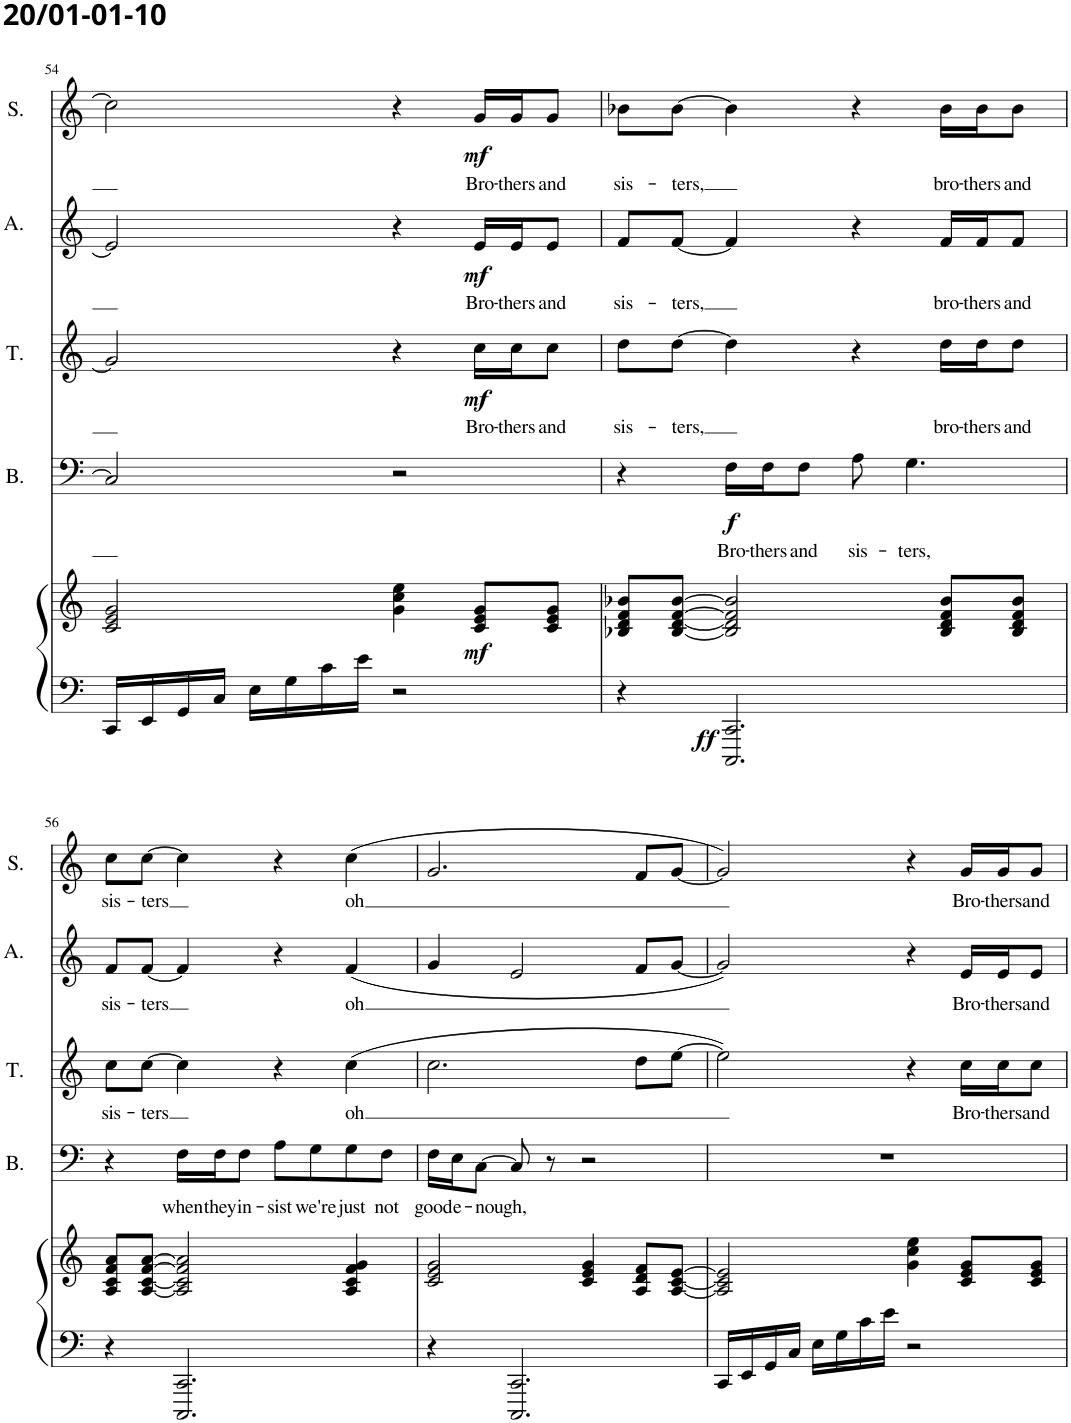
**kern	**kern	**dynam	**kern	**text	**dynam	**kern	**text	**dynam	**kern	**text	**dynam	**kern	**text	**dynam
*part5	*part5	*part5	*part4	*part4	*part4	*part3	*part3	*part3	*part2	*part2	*part2	*part1	*part1	*part1
*staff6	*staff5	*staff5/6	*staff4	*staff4	*staff4	*staff3	*staff3	*staff3	*staff2	*staff2	*staff2	*staff1	*staff1	*staff1
*I"Piano	*	*	*I"Bas	*	*	*I"Tenor	*	*	*I"Alt	*	*	*I"Sopraan	*	*
*I'Pno	*	*	*I'B.	*	*	*I'T.	*	*	*I'A.	*	*	*I'S.	*	*
!!LO:PB:g=z
*clefF4	*clefG2	*	*clefF4	*	*	*clefG2	*	*	*clefG2	*	*	*clefG2	*	*
*k[]	*k[]	*	*k[]	*	*	*k[]	*	*	*k[]	*	*	*k[]	*	*
*M4/4	*M4/4	*	*M4/4	*	*	*M4/4	*	*	*M4/4	*	*	*M4/4	*	*
*met(c)	*met(c)	*	*met(c)	*	*	*met(c)	*	*	*met(c)	*	*	*met(c)	*	*
=54	=54	=54	=54	=54	=54	=54	=54	=54	=54	=54	=54	=54	=54	=54
16CC/LL	2c/ 2e/ 2g/	.	2C/]	.	.	2g/]	.	.	2e/]	.	.	2cc\]	.	.
16EE/	.	.	.	.	.	.	.	.	.	.	.	.	.	.
16GG/	.	.	.	.	.	.	.	.	.	.	.	.	.	.
16C/JJ	.	.	.	.	.	.	.	.	.	.	.	.	.	.
16E\LL	.	.	.	.	.	.	.	.	.	.	.	.	.	.
16G\	.	.	.	.	.	.	.	.	.	.	.	.	.	.
16c\	.	.	.	.	.	.	.	.	.	.	.	.	.	.
16e\JJ	.	.	.	.	.	.	.	.	.	.	.	.	.	.
2r	4g\ 4cc\ 4ee\	.	2r	.	.	4r	.	.	4r	.	.	4r	.	.
!	!	!LO:DY:b	!	!	!	!	!LO:LY:b	!LO:DY:b	!	!LO:LY:b	!LO:DY:b	!	!LO:LY:b	!LO:DY:b
.	8c/ 8e/ 8g/L	mf	.	.	.	16cc\LL	Bro-	mf	16e/LL	Bro-	mf	16g/LL	Bro-	mf
!	!	!	!	!	!	!	!LO:LY:b	!	!	!LO:LY:b	!	!	!LO:LY:b	!
.	.	.	.	.	.	16cc\J	-thers	.	16e/J	-thers	.	16g/J	-thers	.
!	!	!	!	!	!	!	!LO:LY:b	!	!	!LO:LY:b	!	!	!LO:LY:b	!
.	8c/ 8e/ 8g/J	.	.	.	.	8cc\J	and	.	8e/J	and	.	8g/J	and	.
=55	=55	=55	=55	=55	=55	=55	=55	=55	=55	=55	=55	=55	=55	=55
!	!	!	!	!	!	!	!LO:LY:b	!	!	!LO:LY:b	!	!	!LO:LY:b	!
4r	8B-X/ 8d/ 8f/ 8b-X/L	.	4r	.	.	8dd\L	sis-	.	8f/L	sis-	.	8b-X\L	sis-	.
!	!	!	!	!	!	!	!LO:LY:b	!	!	!LO:LY:b	!	!	!LO:LY:b	!
.	[8B-/ [8d/ [8f/ [8b-/J	.	.	.	.	[8dd\J	-ters,	.	[8f/J	-ters,	.	[8b-\J	-ters,	.
!	!	!LO:DY:b=2	!	!LO:LY:b	!LO:DY:b	!	!	!	!	!	!	!	!	!
2.CCC/ 2.CC/	2B-/] 2d/] 2f/] 2b-/]	ff	16F\LL	Bro-	f	4dd\]	.	.	4f/]	.	.	4b-\]	.	.
!	!	!	!	!LO:LY:b	!	!	!	!	!	!	!	!	!	!
.	.	.	16F\J	-thers	.	.	.	.	.	.	.	.	.	.
!	!	!	!	!LO:LY:b	!	!	!	!	!	!	!	!	!	!
.	.	.	8F\J	and	.	.	.	.	.	.	.	.	.	.
!	!	!	!	!LO:LY:b	!	!	!	!	!	!	!	!	!	!
.	.	.	8A\	sis-	.	4r	.	.	4r	.	.	4r	.	.
!	!	!	!	!LO:LY:b	!	!	!	!	!	!	!	!	!	!
.	.	.	4.G\	-ters,	.	.	.	.	.	.	.	.	.	.
!	!	!	!	!	!	!	!LO:LY:b	!	!	!LO:LY:b	!	!	!LO:LY:b	!
.	8B-/ 8d/ 8f/ 8b-/L	.	.	.	.	16dd\LL	bro-	.	16f/LL	bro-	.	16b-\LL	bro-	.
!	!	!	!	!	!	!	!LO:LY:b	!	!	!LO:LY:b	!	!	!LO:LY:b	!
.	.	.	.	.	.	16dd\J	-thers	.	16f/J	-thers	.	16b-\J	-thers	.
!	!	!	!	!	!	!	!LO:LY:b	!	!	!LO:LY:b	!	!	!LO:LY:b	!
.	8B-/ 8d/ 8f/ 8b-/J	.	.	.	.	8dd\J	and	.	8f/J	and	.	8b-\J	and	.
!!LO:LB:g=z
=56	=56	=56	=56	=56	=56	=56	=56	=56	=56	=56	=56	=56	=56	=56
!	!	!	!	!	!	!	!LO:LY:b	!	!	!LO:LY:b	!	!	!LO:LY:b	!
4r	8A/ 8c/ 8f/ 8a/L	.	4r	.	.	8cc\L	sis-	.	8f/L	sis-	.	8cc\L	sis-	.
!	!	!	!	!	!	!	!LO:LY:b	!	!	!LO:LY:b	!	!	!LO:LY:b	!
.	[8A/ [8c/ [8f/ [8a/J	.	.	.	.	[8cc\J	-ters	.	[8f/J	-ters	.	[8cc\J	-ters	.
!	!	!	!	!LO:LY:b	!	!	!	!	!	!	!	!	!	!
2.CCC/ 2.CC/	2A/] 2c/] 2f/] 2a/]	.	16F\LL	when	.	4cc\]	.	.	4f/]	.	.	4cc\]	.	.
!	!	!	!	!LO:LY:b	!	!	!	!	!	!	!	!	!	!
.	.	.	16F\J	they	.	.	.	.	.	.	.	.	.	.
!	!	!	!	!LO:LY:b	!	!	!	!	!	!	!	!	!	!
.	.	.	8F\J	in-	.	.	.	.	.	.	.	.	.	.
!	!	!	!	!LO:LY:b	!	!	!	!	!	!	!	!	!	!
.	.	.	8A\L	-sist	.	4r	.	.	4r	.	.	4r	.	.
!	!	!	!	!LO:LY:b	!	!	!	!	!	!	!	!	!	!
.	.	.	8G\	we're	.	.	.	.	.	.	.	.	.	.
!	!	!	!	!LO:LY:b	!	!	!LO:LY:b	!	!	!LO:LY:b	!	!	!LO:LY:b	!
.	4A/ 4c/ 4f/ 4g/	.	8G\	just	.	(4cc\	oh	.	(4f/	oh	.	(4cc\	oh	.
!	!	!	!	!LO:LY:b	!	!	!	!	!	!	!	!	!	!
.	.	.	8F\J	not	.	.	.	.	.	.	.	.	.	.
=57	=57	=57	=57	=57	=57	=57	=57	=57	=57	=57	=57	=57	=57	=57
!	!	!	!	!LO:LY:b	!	!	!	!	!	!	!	!	!	!
4r	2c/ 2e/ 2g/	.	16F\LL	good	.	2.cc\	.	.	4g/	.	.	2.g/	.	.
!	!	!	!	!LO:LY:b	!	!	!	!	!	!	!	!	!	!
.	.	.	16E\J	e-	.	.	.	.	.	.	.	.	.	.
!	!	!	!	!LO:LY:b	!	!	!	!	!	!	!	!	!	!
.	.	.	[8C\J	-nough,	.	.	.	.	.	.	.	.	.	.
2.CCC/ 2.CC/	.	.	8C/]	.	.	.	.	.	2e/	.	.	.	.	.
.	.	.	8r	.	.	.	.	.	.	.	.	.	.	.
.	4c/ 4e/ 4g/	.	2r	.	.	.	.	.	.	.	.	.	.	.
.	8A/ 8d/ 8f/L	.	.	.	.	8dd\L	.	.	8f/L	.	.	8f/L	.	.
.	[8A/ [8c/ [8e/J	.	.	.	.	[8ee\J	.	.	[8g/J	.	.	[8g/J	.	.
=58	=58	=58	=58	=58	=58	=58	=58	=58	=58	=58	=58	=58	=58	=58
16CC/LL	2A/] 2c/] 2e/]	.	1r	.	.	2ee\])	.	.	2g/])	.	.	2g/])	.	.
16EE/	.	.	.	.	.	.	.	.	.	.	.	.	.	.
16GG/	.	.	.	.	.	.	.	.	.	.	.	.	.	.
16C/JJ	.	.	.	.	.	.	.	.	.	.	.	.	.	.
16E\LL	.	.	.	.	.	.	.	.	.	.	.	.	.	.
16G\	.	.	.	.	.	.	.	.	.	.	.	.	.	.
16c\	.	.	.	.	.	.	.	.	.	.	.	.	.	.
16e\JJ	.	.	.	.	.	.	.	.	.	.	.	.	.	.
2r	4g\ 4cc\ 4ee\	.	.	.	.	4r	.	.	4r	.	.	4r	.	.
!	!	!	!	!	!	!	!LO:LY:b	!	!	!LO:LY:b	!	!	!LO:LY:b	!
.	8c/ 8e/ 8g/L	.	.	.	.	16cc\LL	Bro-	.	16e/LL	Bro-	.	16g/LL	Bro-	.
!	!	!	!	!	!	!	!LO:LY:b	!	!	!LO:LY:b	!	!	!LO:LY:b	!
.	.	.	.	.	.	16cc\J	-thers	.	16e/J	-thers	.	16g/J	-thers	.
!	!	!	!	!	!	!	!LO:LY:b	!	!	!LO:LY:b	!	!	!LO:LY:b	!
.	8c/ 8e/ 8g/J	.	.	.	.	8cc\J	and	.	8e/J	and	.	8g/J	and	.
=	=	=	=	=	=	=	=	=	=	=	=	=	=	=
*-	*-	*-	*-	*-	*-	*-	*-	*-	*-	*-	*-	*-	*-	*-
